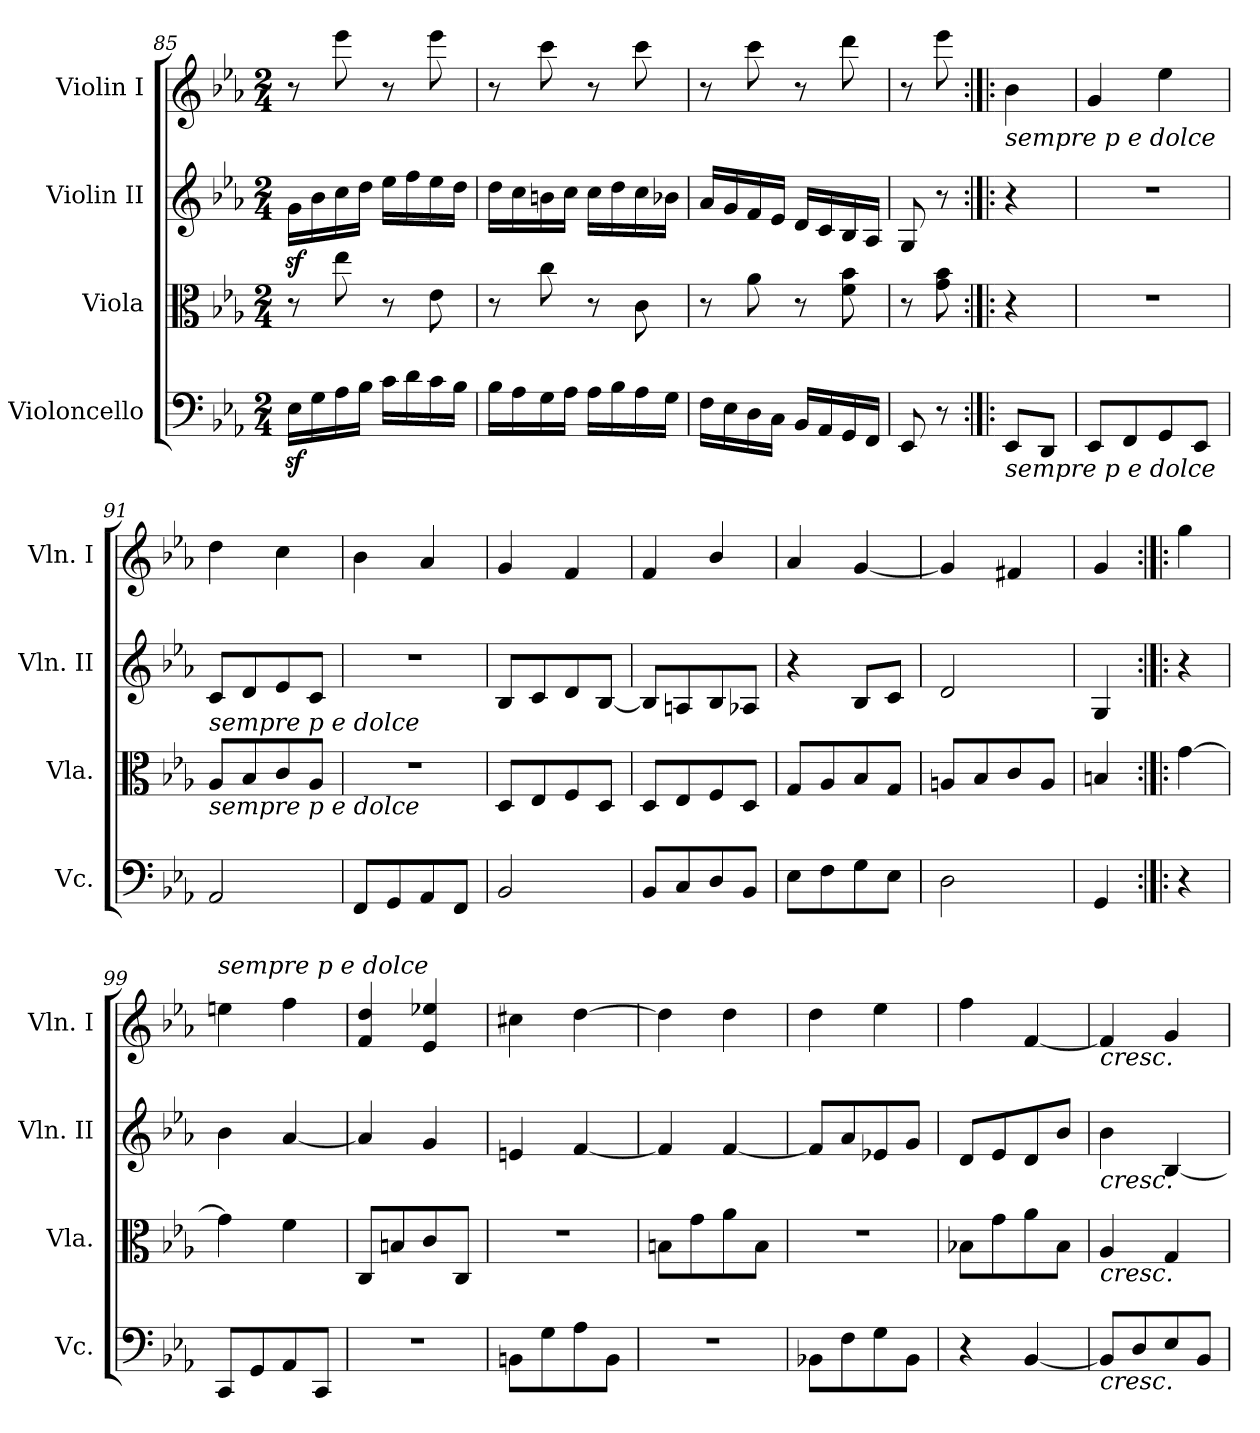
**kern	**kern	**kern	**kern
*part4	*part3	*part2	*part1
*staff4	*staff3	*staff2	*staff1
*I"Violoncello	*I"Viola	*I"Violin II	*I"Violin I
*I'Vc.	*I'Vla.	*I'Vln. II	*I'Vln. I
*clefF4	*clefC3	*clefG2	*clefG2
*k[b-e-a-]	*k[b-e-a-]	*k[b-e-a-]	*k[b-e-a-]
*M2/4	*M2/4	*M2/4	*M2/4
=85	=85	=85	=85
16E-z<\LL	8r	16gz<\LL	8r
16G\	.	16b-\	.
16A-\	8ee-\	16cc\	8eee-\
16B-\JJ	.	16dd\JJ	.
16c\LL	8r	16ee-\LL	8r
16d\	.	16ff\	.
16c\	8e-\	16ee-\	8eee-\
16B-\JJ	.	16dd\JJ	.
=86	=86	=86	=86
16B-\LL	8r	16dd\LL	8r
16A-\	.	16cc\	.
16G\	8cc\	16bn\	8ccc\
16A-\JJ	.	16cc\JJ	.
16A-\LL	8r	16cc\LL	8r
16B-\	.	16dd\	.
16A-\	8c\	16cc\	8ccc\
16G\JJ	.	16b-X\JJ	.
=87	=87	=87	=87
16F\LL	8r	16a-/LL	8r
16E-\	.	16g/	.
16D\	8a-\	16f/	8ccc\
16C\JJ	.	16e-/JJ	.
16BB-/LL	8r	16d/LL	8r
16AA-/	.	16c/	.
16GG/	8f\ 8b-\	16B-/	8ddd\
16FF/JJ	.	16A-/JJ	.
=88	=88	=88	=88
8EE-/	8r	8G/	8r
8r	8g\ 8b-\	8r	8eee-\
=89:|!|:	=89:|!|:	=89:|!|:	=89:|!|:
!	!	!	!LO:TX:b:i:t=sempre p e dolce
!LO:TX:b:i:t=sempre p e dolce	!	!	!
8EE-/L	4r	4r	4b-\
8DD/J	.	.	.
=90	=90	=90	=90
8EE-/L	2r	2r	4g/
8FF/	.	.	.
8GG/	.	.	4ee-\
8EE-/J	.	.	.
=91	=91	=91	=91
!	!LO:TX:a:i:t=sempre p e dolce	!	!
!	!LO:TX:b:i:t=sempre p e dolce	!	!
2AA-/	8A-/L	8c/L	4dd\
.	8B-/	8d/	.
.	8c/	8e-/	4cc\
.	8A-/J	8c/J	.
=92	=92	=92	=92
8FF/L	2r	2r	4b-\
8GG/	.	.	.
8AA-/	.	.	4a-/
8FF/J	.	.	.
=93	=93	=93	=93
2BB-/	8D/L	8B-/L	4g/
.	8E-/	8c/	.
.	8F/	8d/	4f/
.	8D/J	[8B-/J	.
=94	=94	=94	=94
8BB-/L	8D/L	8B-/L]	4f/
8C/	8E-/	8An/	.
8D/	8F/	8B-/	4b-/
8BB-/J	8D/J	8A-X/J	.
=95	=95	=95	=95
8E-\L	8G/L	4r	4a-/
8F\	8A-/	.	.
8G\	8B-/	8B-/L	[4g/
8E-\J	8G/J	8c/J	.
=96	=96	=96	=96
2D\	8An/L	2d/	4g/]
.	8B-/	.	.
.	8c/	.	4f#X/
.	8A/J	.	.
=97	=97	=97	=97
4GG/	4Bn/	4G/	4g/
=98:|!|:	=98:|!|:	=98:|!|:	=98:|!|:
4r	[4g\	4r	4gg\
=99	=99	=99	=99
!	!	!	!LO:TX:a:i:t=sempre p e dolce
8CC/L	4g\]	4b-\	4een\
8GG/	.	.	.
8AA-/	4f\	[4a-/	4ff\
8CC/J	.	.	.
=100	=100	=100	=100
2r	8C/L	4a-/]	4f/ 4dd/
.	8Bn/	.	.
.	8c/	4g/	4e-/ 4ee-X/
.	8C/J	.	.
=101	=101	=101	=101
8BBn\L	2r	4en/	4cc#X\
8G\	.	.	.
8A-\	.	[4f/	[4dd\
8BB\J	.	.	.
=102	=102	=102	=102
2r	8Bn\L	4f/]	4dd\]
.	8g\	.	.
.	8a-\	[4f/	4dd\
.	8B\J	.	.
=103	=103	=103	=103
8BB-X\L	2r	8f/L]	4dd\
8F\	.	8a-/	.
8G\	.	8e-X/	4ee-\
8BB-\J	.	8g/J	.
=104	=104	=104	=104
4r	8B-X\L	8d/L	4ff\
.	8g\	8e-/	.
[4BB-/	8a-\	8d/	[4f/
.	8B-\J	8b-/J	.
=105	=105	=105	=105
!	!	!	!LO:TX:b:i:t=cresc.
!	!	!LO:TX:b:i:t=cresc.	!
!	!LO:TX:b:i:t=cresc.	!	!
!LO:TX:b:i:t=cresc.	!	!	!
8BB-/L]	4A-/	4b-\	4f/]
8D/	.	.	.
8E-/	4G/	[4B-/	4g/
8BB-/J	.	.	.
=	=	=	=
*-	*-	*-	*-
